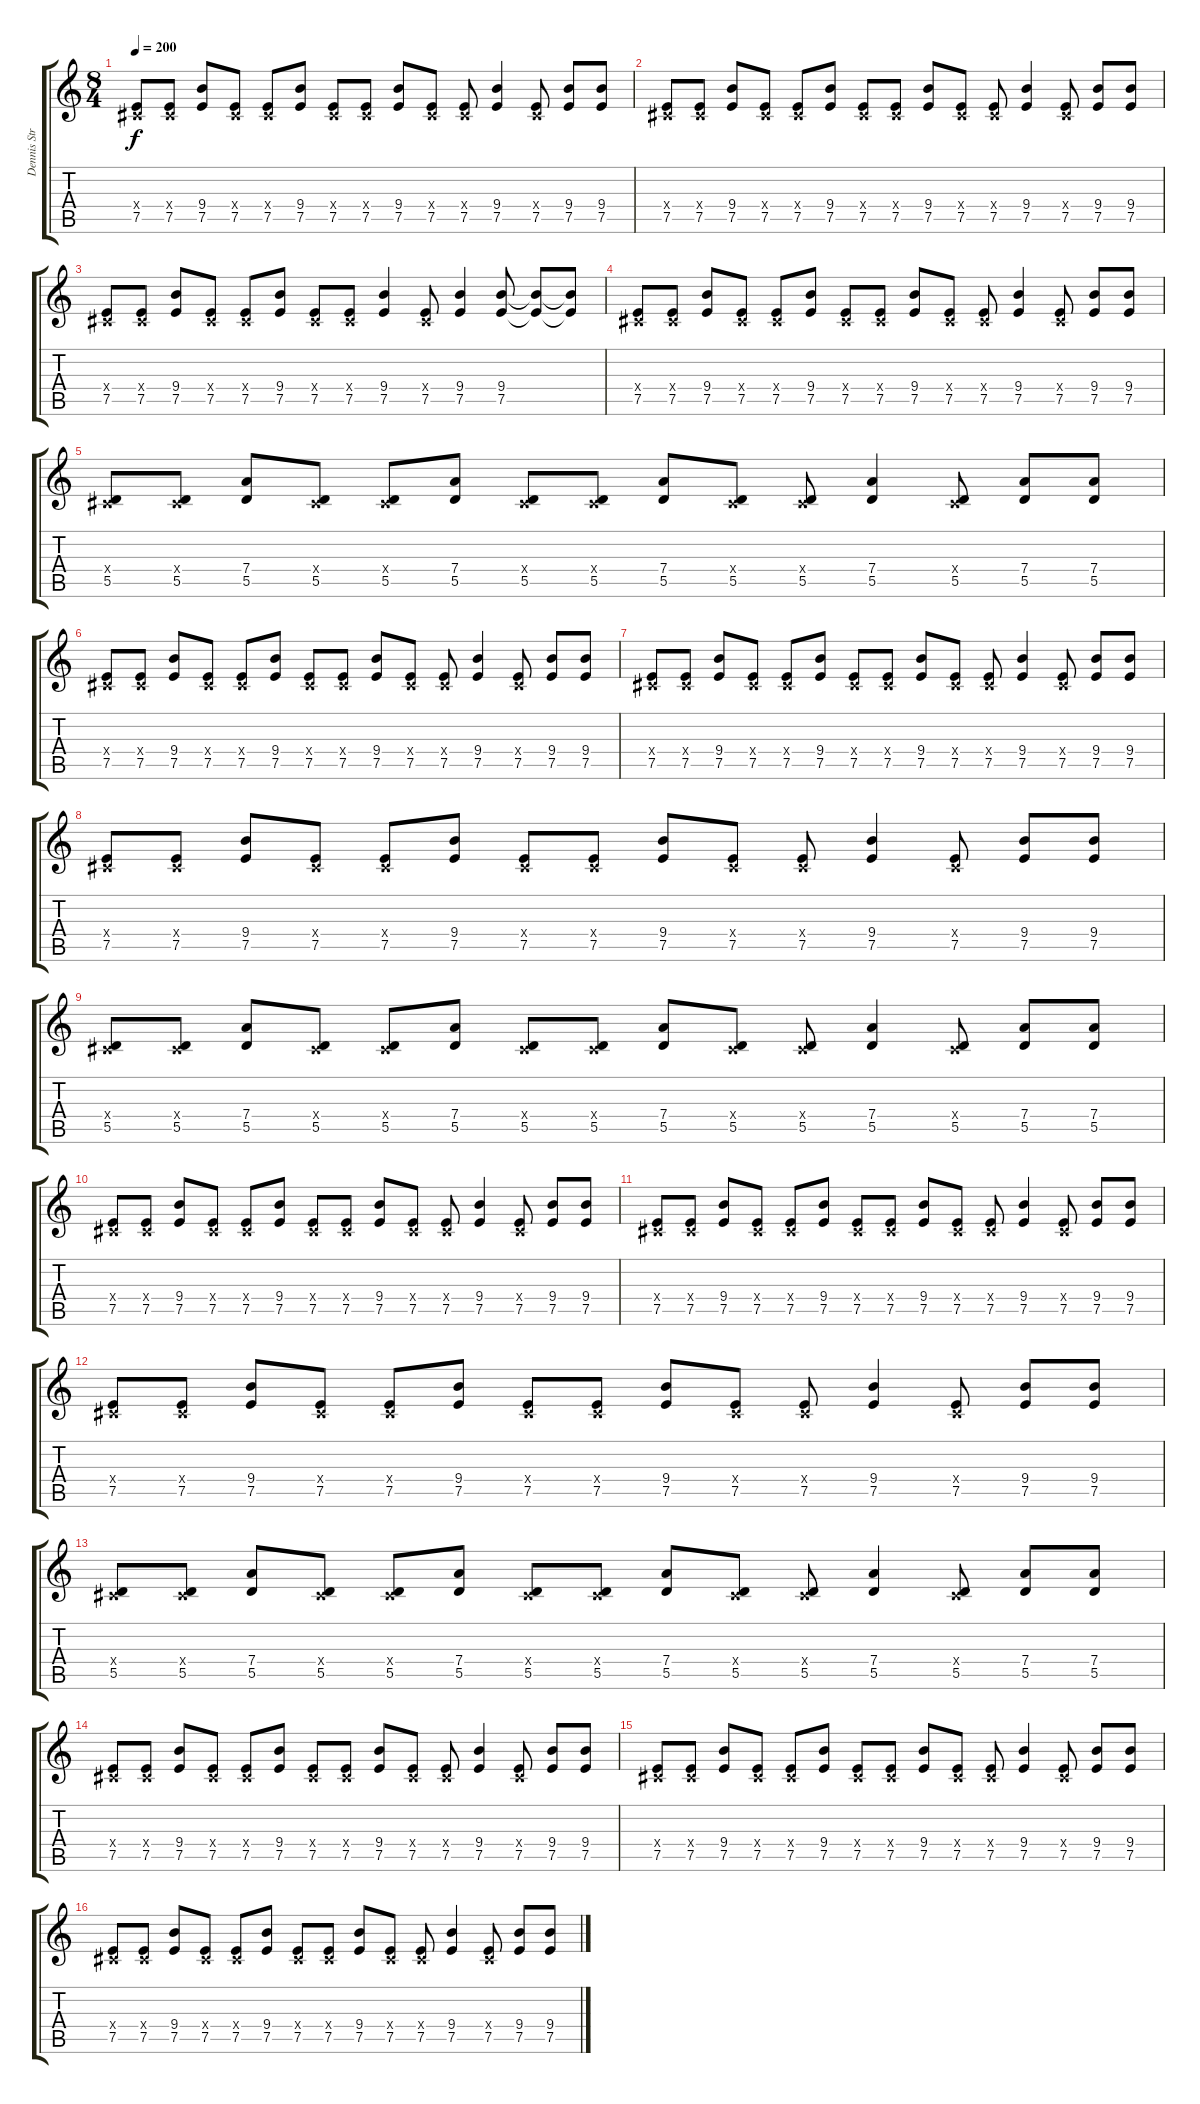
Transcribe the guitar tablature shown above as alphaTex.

\track ("Dennis Stratton" "Dennis Str") {instrument distortionguitar}
\staff {score tabs}
\tuning (E4 B3 G3 D3 A2 E2) {hide}
\ts (8 4)
\tempo 200
\clef g2
\ks c
(-1.4{x} 7.5).8{dy f instrument distortionguitar} (-1.4{x} 7.5).8 (9.4 7.5).8 (-1.4{x} 7.5).8 (-1.4{x} 7.5).8 (9.4 7.5).8 (-1.4{x} 7.5).8 (-1.4{x} 7.5).8 (9.4 7.5).8 (-1.4{x} 7.5).8 (-1.4{x} 7.5).8 (9.4 7.5).4 (-1.4{x} 7.5).8 (9.4 7.5).8 (9.4 7.5).8 |
(-1.4{x} 7.5).8 (-1.4{x} 7.5).8 (9.4 7.5).8 (-1.4{x} 7.5).8 (-1.4{x} 7.5).8 (9.4 7.5).8 (-1.4{x} 7.5).8 (-1.4{x} 7.5).8 (9.4 7.5).8 (-1.4{x} 7.5).8 (-1.4{x} 7.5).8 (9.4 7.5).4 (-1.4{x} 7.5).8 (9.4 7.5).8 (9.4 7.5).8 |
(-1.4{x} 7.5).8 (-1.4{x} 7.5).8 (9.4 7.5).8 (-1.4{x} 7.5).8 (-1.4{x} 7.5).8 (9.4 7.5).8 (-1.4{x} 7.5).8 (-1.4{x} 7.5).8 (9.4 7.5).4 (-1.4{x} 7.5).8 (9.4 7.5).4 (9.4 7.5).8 (9.4{t} 7.5{t}).8 (9.4{t} 7.5{t}).8 |
(-1.4{x} 7.5).8 (-1.4{x} 7.5).8 (9.4 7.5).8 (-1.4{x} 7.5).8 (-1.4{x} 7.5).8 (9.4 7.5).8 (-1.4{x} 7.5).8 (-1.4{x} 7.5).8 (9.4 7.5).8 (-1.4{x} 7.5).8 (-1.4{x} 7.5).8 (9.4 7.5).4 (-1.4{x} 7.5).8 (9.4 7.5).8 (9.4 7.5).8 |
(-1.4{x} 5.5).8 (-1.4{x} 5.5).8 (7.4 5.5).8 (-1.4{x} 5.5).8 (-1.4{x} 5.5).8 (7.4 5.5).8 (-1.4{x} 5.5).8 (-1.4{x} 5.5).8 (7.4 5.5).8 (-1.4{x} 5.5).8 (-1.4{x} 5.5).8 (7.4 5.5).4 (-1.4{x} 5.5).8 (7.4 5.5).8 (7.4 5.5).8 |
(-1.4{x} 7.5).8 (-1.4{x} 7.5).8 (9.4 7.5).8 (-1.4{x} 7.5).8 (-1.4{x} 7.5).8 (9.4 7.5).8 (-1.4{x} 7.5).8 (-1.4{x} 7.5).8 (9.4 7.5).8 (-1.4{x} 7.5).8 (-1.4{x} 7.5).8 (9.4 7.5).4 (-1.4{x} 7.5).8 (9.4 7.5).8 (9.4 7.5).8 |
(-1.4{x} 7.5).8 (-1.4{x} 7.5).8 (9.4 7.5).8 (-1.4{x} 7.5).8 (-1.4{x} 7.5).8 (9.4 7.5).8 (-1.4{x} 7.5).8 (-1.4{x} 7.5).8 (9.4 7.5).8 (-1.4{x} 7.5).8 (-1.4{x} 7.5).8 (9.4 7.5).4 (-1.4{x} 7.5).8 (9.4 7.5).8 (9.4 7.5).8 |
(-1.4{x} 7.5).8 (-1.4{x} 7.5).8 (9.4 7.5).8 (-1.4{x} 7.5).8 (-1.4{x} 7.5).8 (9.4 7.5).8 (-1.4{x} 7.5).8 (-1.4{x} 7.5).8 (9.4 7.5).8 (-1.4{x} 7.5).8 (-1.4{x} 7.5).8 (9.4 7.5).4 (-1.4{x} 7.5).8 (9.4 7.5).8 (9.4 7.5).8 |
(-1.4{x} 5.5).8 (-1.4{x} 5.5).8 (7.4 5.5).8 (-1.4{x} 5.5).8 (-1.4{x} 5.5).8 (7.4 5.5).8 (-1.4{x} 5.5).8 (-1.4{x} 5.5).8 (7.4 5.5).8 (-1.4{x} 5.5).8 (-1.4{x} 5.5).8 (7.4 5.5).4 (-1.4{x} 5.5).8 (7.4 5.5).8 (7.4 5.5).8 |
(-1.4{x} 7.5).8 (-1.4{x} 7.5).8 (9.4 7.5).8 (-1.4{x} 7.5).8 (-1.4{x} 7.5).8 (9.4 7.5).8 (-1.4{x} 7.5).8 (-1.4{x} 7.5).8 (9.4 7.5).8 (-1.4{x} 7.5).8 (-1.4{x} 7.5).8 (9.4 7.5).4 (-1.4{x} 7.5).8 (9.4 7.5).8 (9.4 7.5).8 |
(-1.4{x} 7.5).8 (-1.4{x} 7.5).8 (9.4 7.5).8 (-1.4{x} 7.5).8 (-1.4{x} 7.5).8 (9.4 7.5).8 (-1.4{x} 7.5).8 (-1.4{x} 7.5).8 (9.4 7.5).8 (-1.4{x} 7.5).8 (-1.4{x} 7.5).8 (9.4 7.5).4 (-1.4{x} 7.5).8 (9.4 7.5).8 (9.4 7.5).8 |
(-1.4{x} 7.5).8 (-1.4{x} 7.5).8 (9.4 7.5).8 (-1.4{x} 7.5).8 (-1.4{x} 7.5).8 (9.4 7.5).8 (-1.4{x} 7.5).8 (-1.4{x} 7.5).8 (9.4 7.5).8 (-1.4{x} 7.5).8 (-1.4{x} 7.5).8 (9.4 7.5).4 (-1.4{x} 7.5).8 (9.4 7.5).8 (9.4 7.5).8 |
(-1.4{x} 5.5).8 (-1.4{x} 5.5).8 (7.4 5.5).8 (-1.4{x} 5.5).8 (-1.4{x} 5.5).8 (7.4 5.5).8 (-1.4{x} 5.5).8 (-1.4{x} 5.5).8 (7.4 5.5).8 (-1.4{x} 5.5).8 (-1.4{x} 5.5).8 (7.4 5.5).4 (-1.4{x} 5.5).8 (7.4 5.5).8 (7.4 5.5).8 |
(-1.4{x} 7.5).8 (-1.4{x} 7.5).8 (9.4 7.5).8 (-1.4{x} 7.5).8 (-1.4{x} 7.5).8 (9.4 7.5).8 (-1.4{x} 7.5).8 (-1.4{x} 7.5).8 (9.4 7.5).8 (-1.4{x} 7.5).8 (-1.4{x} 7.5).8 (9.4 7.5).4 (-1.4{x} 7.5).8 (9.4 7.5).8 (9.4 7.5).8 |
(-1.4{x} 7.5).8 (-1.4{x} 7.5).8 (9.4 7.5).8 (-1.4{x} 7.5).8 (-1.4{x} 7.5).8 (9.4 7.5).8 (-1.4{x} 7.5).8 (-1.4{x} 7.5).8 (9.4 7.5).8 (-1.4{x} 7.5).8 (-1.4{x} 7.5).8 (9.4 7.5).4 (-1.4{x} 7.5).8 (9.4 7.5).8 (9.4 7.5).8 |
(-1.4{x} 7.5).8 (-1.4{x} 7.5).8 (9.4 7.5).8 (-1.4{x} 7.5).8 (-1.4{x} 7.5).8 (9.4 7.5).8 (-1.4{x} 7.5).8 (-1.4{x} 7.5).8 (9.4 7.5).8 (-1.4{x} 7.5).8 (-1.4{x} 7.5).8 (9.4 7.5).4 (-1.4{x} 7.5).8 (9.4 7.5).8 (9.4 7.5).8
